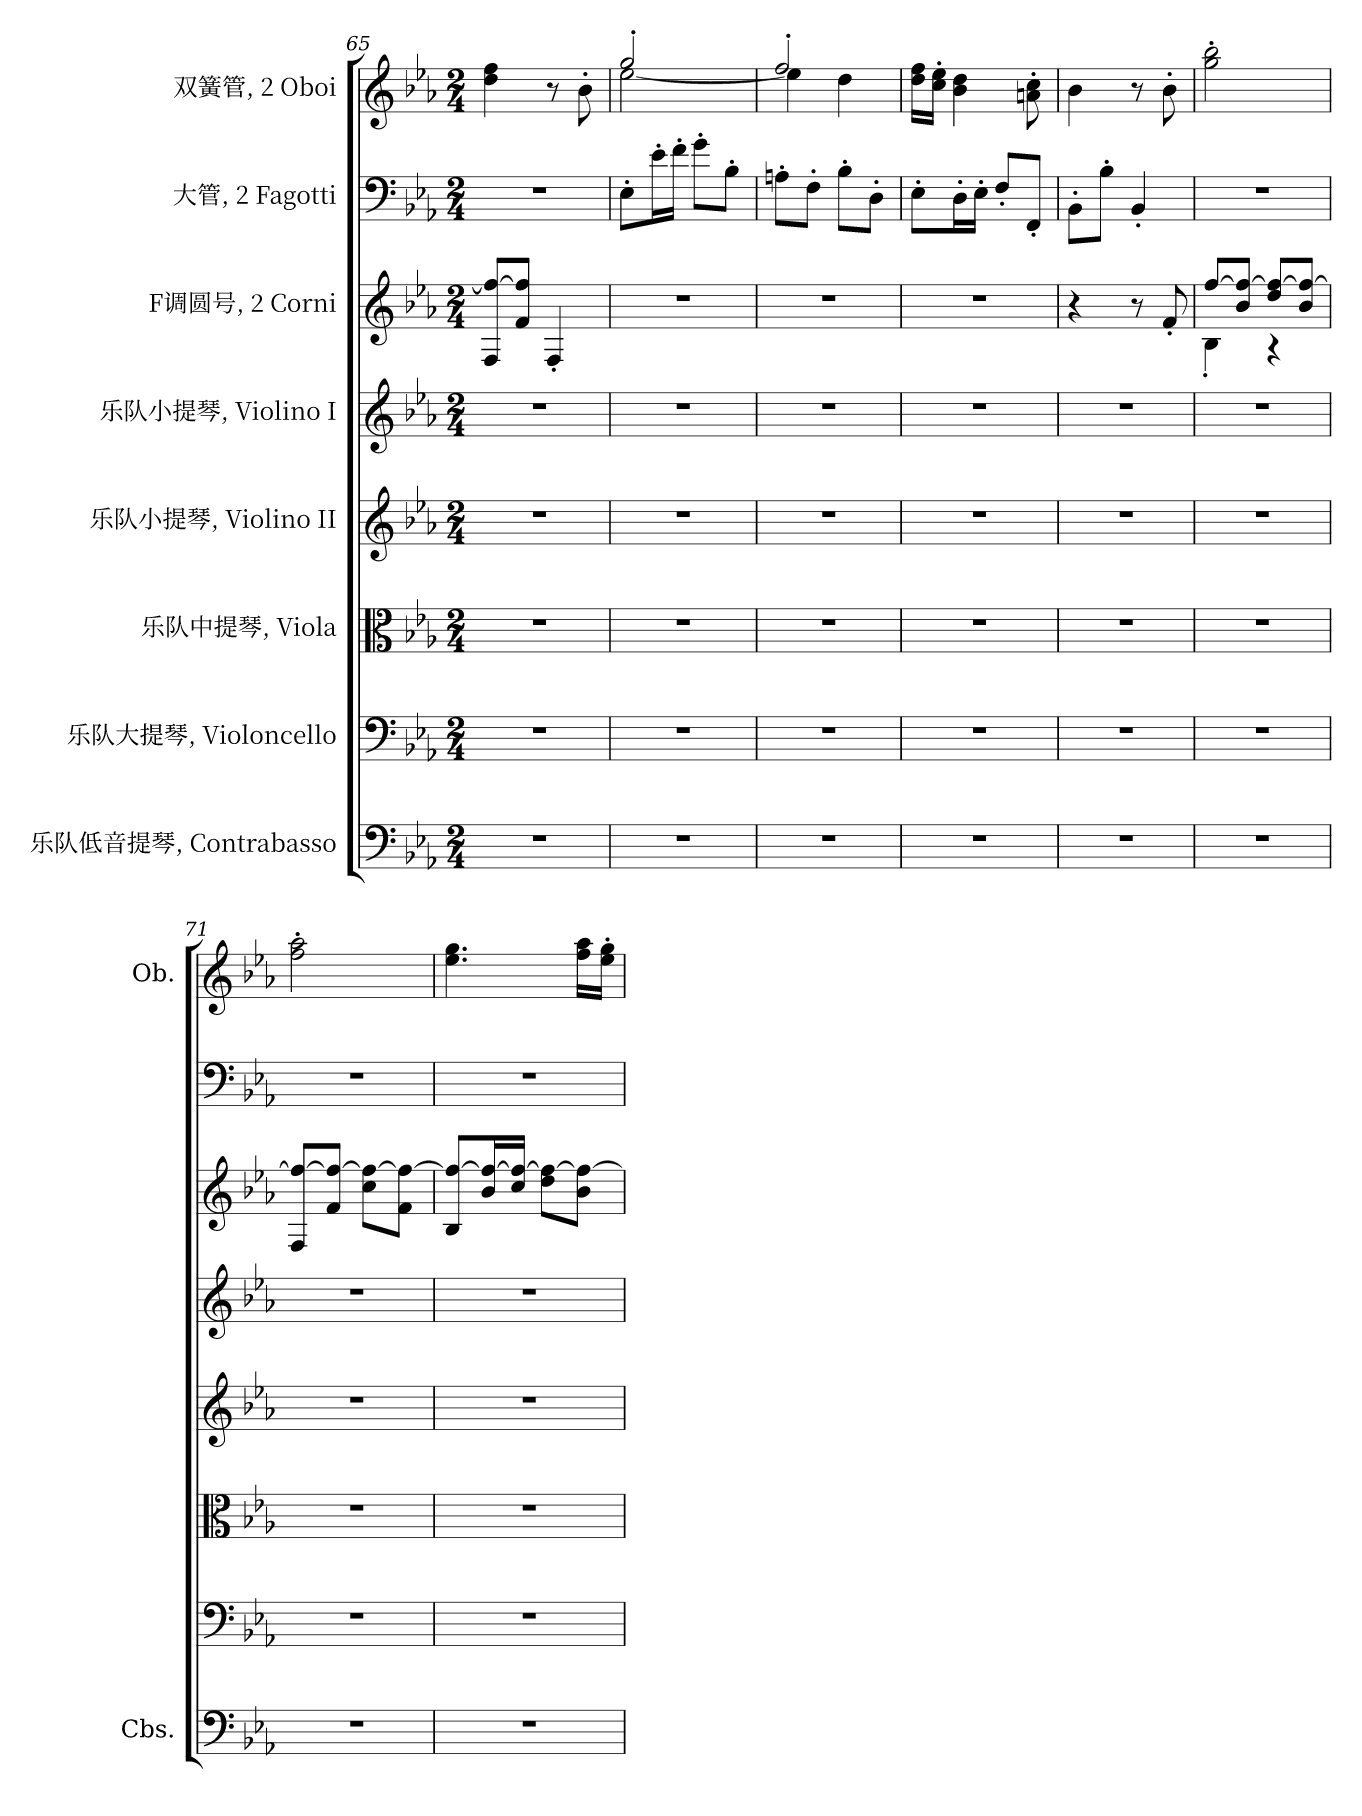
**kern	**kern	**kern	**kern	**kern	**kern	**kern	**kern
*part8	*part7	*part6	*part5	*part4	*part3	*part2	*part1
*staff8	*staff7	*staff6	*staff5	*staff4	*staff3	*staff2	*staff1
*I"乐队低音提琴, Contrabasso	*I"乐队大提琴, Violoncello	*I"乐队中提琴, Viola	*I"乐队小提琴, Violino II	*I"乐队小提琴, Violino I	*I"F调圆号, 2 Corni	*I"大管, 2 Fagotti	*I"双簧管, 2 Oboi
*I'Cbs.	*	*	*	*	*	*	*I'Ob.
*clefF4	*clefF4	*clefC3	*clefG2	*clefG2	*clefG2	*clefF4	*clefG2
*ITrd7c12	*	*	*	*	*ITrd4c7	*	*
*k[b-e-a-]	*k[b-e-a-]	*k[b-e-a-]	*k[b-e-a-]	*k[b-e-a-]	*k[b-e-a-d-]	*k[b-e-a-]	*k[b-e-a-]
*M2/4	*M2/4	*M2/4	*M2/4	*M2/4	*M2/4	*M2/4	*M2/4
=65	=65	=65	=65	=65	=65	=65	=65
2r	2r	2r	2r	2r	8BB-/ 8b-/_L	2r	4dd\ 4ff\
.	.	.	.	.	8B-/ 8b-/]J	.	.
.	.	.	.	.	4BB-'/	.	8r
.	.	.	.	.	.	.	8b-'\
=66	=66	=66	=66	=66	=66	=66	=66
*	*	*	*	*	*	*	*^
2r	2r	2r	2r	2r	2r	8E-'\L	2gg'/	[2ee-\
.	.	.	.	.	.	16e-'\L	.	.
.	.	.	.	.	.	16f'\JJ	.	.
.	.	.	.	.	.	8g'\L	.	.
.	.	.	.	.	.	8B-'\J	.	.
=67	=67	=67	=67	=67	=67	=67	=67	=67
2r	2r	2r	2r	2r	2r	8An'\L	2ff'/	4ee-\]
.	.	.	.	.	.	8F'\J	.	.
.	.	.	.	.	.	8B-'\L	.	4dd\
.	.	.	.	.	.	8D'\J	.	.
*	*	*	*	*	*	*	*v	*v
=68	=68	=68	=68	=68	=68	=68	=68
2r	2r	2r	2r	2r	2r	8E-'\L	16dd\ 16ff\LL
.	.	.	.	.	.	.	16cc\' 16ee-\'JJ
.	.	.	.	.	.	16D'\L	4b-\ 4dd\
.	.	.	.	.	.	16E-'\JJ	.
.	.	.	.	.	.	8F'/L	.
.	.	.	.	.	.	8FF'/J	8an\' 8cc\'
!!LO:PB:g=z
=69	=69	=69	=69	=69	=69	=69	=69
2r	2r	2r	2r	2r	4r	8BB-'\L	4b-\
.	.	.	.	.	.	8B-'\J	.
.	.	.	.	.	8r	4BB-'/	8r
.	.	.	.	.	8B-'/	.	8b-'\
=70	=70	=70	=70	=70	=70	=70	=70
*	*	*	*	*	*^	*	*
2r	2r	2r	2r	2r	[8b-/L	4E-'\	2r	2gg\' 2bb-\'
.	.	.	.	.	8e-/ 8b-/_J	.	.	.
.	.	.	.	.	8g/ 8b-/_L	4r	.	.
.	.	.	.	.	8e-/ 8b-/_J	.	.	.
*	*	*	*	*	*v	*v	*	*
=71	=71	=71	=71	=71	=71	=71	=71
2r	2r	2r	2r	2r	8BB-/ 8b-/_L	2r	2ff\' 2aa-\'
.	.	.	.	.	8B-/ 8b-/_J	.	.
.	.	.	.	.	8f\ 8b-\_L	.	.
.	.	.	.	.	8B-\ 8b-\_J	.	.
=72	=72	=72	=72	=72	=72	=72	=72
2r	2r	2r	2r	2r	8E-/ 8b-/_L	2r	4.ee-\ 4.gg\
.	.	.	.	.	16e-/ 16b-/_L	.	.
.	.	.	.	.	16f/ 16b-/_JJ	.	.
.	.	.	.	.	8g\ 8b-\_L	.	.
.	.	.	.	.	8e-\ 8b-\_J	.	16ff\ 16aa-\LL
.	.	.	.	.	.	.	16ee-\' 16gg\'JJ
=	=	=	=	=	=	=	=
*-	*-	*-	*-	*-	*-	*-	*-
